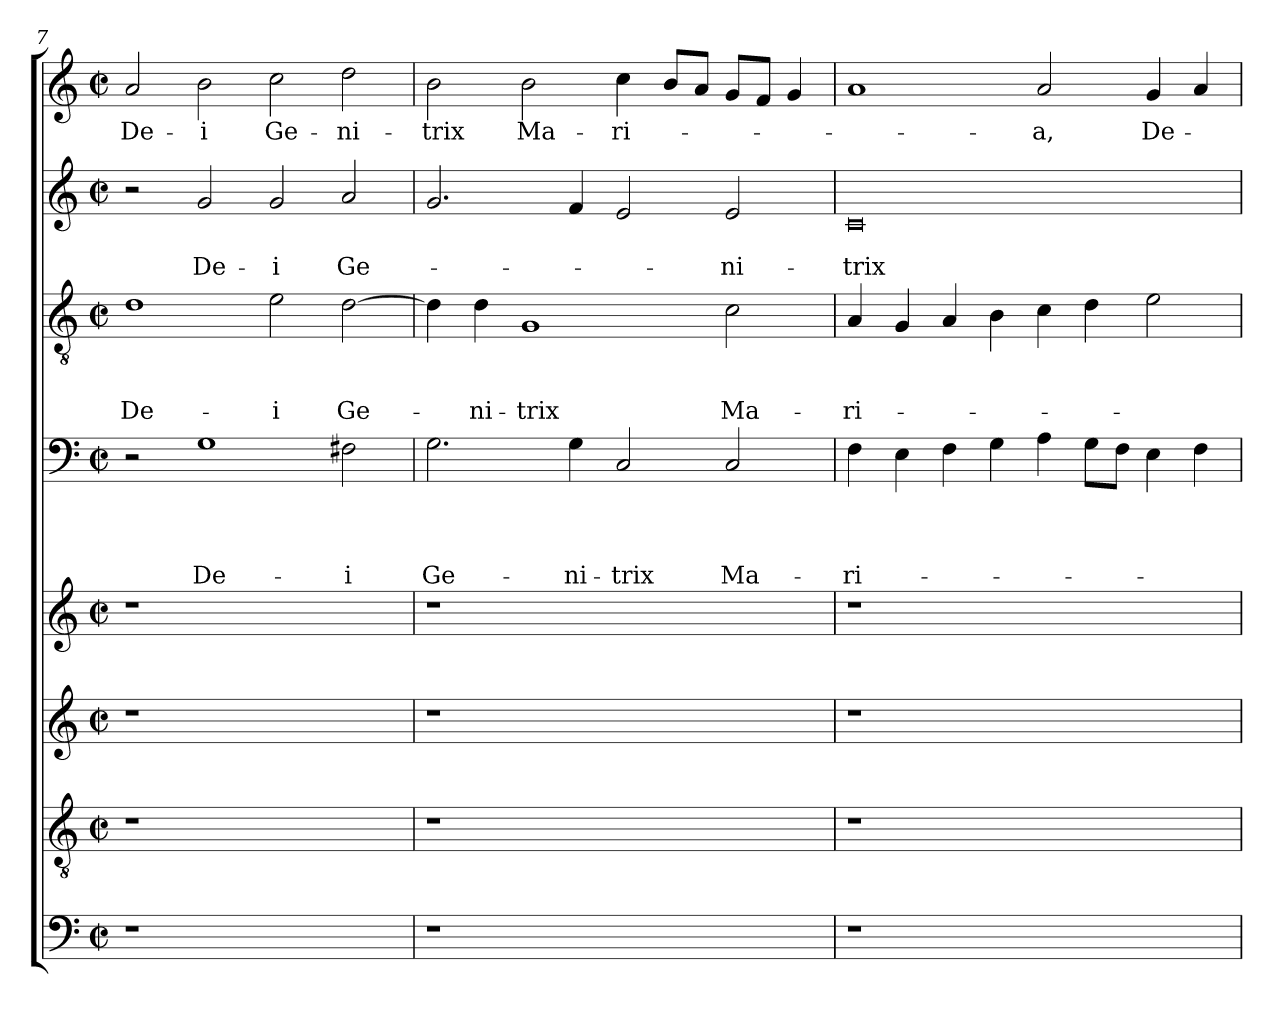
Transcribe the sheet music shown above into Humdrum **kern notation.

**kern	**kern	**kern	**kern	**kern	**text	**text	**text	**text	**kern	**text	**text	**text	**kern	**text	**text	**kern	**text
*part8	*part7	*part6	*part5	*part4	*part4	*part4	*part4	*part4	*part3	*part3	*part3	*part3	*part2	*part2	*part2	*part1	*part1
*staff8	*staff7	*staff6	*staff5	*staff4	*staff4	*staff4	*staff4	*staff4	*staff3	*staff3	*staff3	*staff3	*staff2	*staff2	*staff2	*staff1	*staff1
*clefF4	*clefGv2	*clefG2	*clefG2	*clefF4	*	*	*	*	*clefGv2	*	*	*	*clefG2	*	*	*clefG2	*
*k[]	*k[]	*k[]	*k[]	*k[]	*	*	*	*	*k[]	*	*	*	*k[]	*	*	*k[]	*
*C:	*C:	*C:	*C:	*C:	*	*	*	*	*C:	*	*	*	*C:	*	*	*C:	*
*M2/2	*M2/2	*M2/2	*M2/2	*M2/2	*	*	*	*	*M2/2	*	*	*	*M2/2	*	*	*M2/2	*
*met(c|)	*met(c|)	*met(c|)	*met(c|)	*met(c|)	*	*	*	*	*met(c|)	*	*	*	*met(c|)	*	*	*met(c|)	*
=7	=7	=7	=7	=7	=7	=7	=7	=7	=7	=7	=7	=7	=7	=7	=7	=7	=7
1r	1r	1r	1r	2r	.	.	.	.	1d	.	.	De-	2r	.	.	2a/	De-
.	.	.	.	1G	.	.	.	De-	.	.	.	.	2g/	.	De-	2b\	-i
1ryy	1ryy	1ryy	1ryy	.	.	.	.	.	2e\	.	.	-i	2g/	.	-i	2cc\	Ge-
.	.	.	.	2F#X\	.	.	.	-i	[2d\	.	.	Ge-	2a/	.	Ge-	2dd\	-ni-
=8	=8	=8	=8	=8	=8	=8	=8	=8	=8	=8	=8	=8	=8	=8	=8	=8	=8
1r	1r	1r	1r	2.G\	.	.	.	Ge-	4d\]	.	.	.	2.g/	.	.	2b\	-trix
.	.	.	.	.	.	.	.	.	4d\	.	.	-ni-	.	.	.	.	.
.	.	.	.	.	.	.	.	.	1G	.	.	-trix	.	.	.	2b\	Ma-
.	.	.	.	4G\	.	.	.	-ni-	.	.	.	.	4f/	.	.	.	.
1ryy	1ryy	1ryy	1ryy	2C/	.	.	.	-trix	.	.	.	.	2e/	.	.	4cc\	-ri-
.	.	.	.	.	.	.	.	.	.	.	.	.	.	.	.	8b/L	.
.	.	.	.	.	.	.	.	.	.	.	.	.	.	.	.	8a/J	.
.	.	.	.	2C/	.	.	.	Ma-	2c\	.	.	Ma-	2e/	.	-ni-	8g/L	.
.	.	.	.	.	.	.	.	.	.	.	.	.	.	.	.	8f/J	.
.	.	.	.	.	.	.	.	.	.	.	.	.	.	.	.	4g/	.
=9	=9	=9	=9	=9	=9	=9	=9	=9	=9	=9	=9	=9	=9	=9	=9	=9	=9
1r	1r	1r	1r	4F\	.	.	.	-ri-	4A/	.	.	-ri-	0c	.	-trix	1a	.
.	.	.	.	4E\	.	.	.	.	4G/	.	.	.	.	.	.	.	.
.	.	.	.	4F\	.	.	.	.	4A/	.	.	.	.	.	.	.	.
.	.	.	.	4G\	.	.	.	.	4B\	.	.	.	.	.	.	.	.
1ryy	1ryy	1ryy	1ryy	4A\	.	.	.	.	4c\	.	.	.	.	.	.	2a/	-a,
.	.	.	.	8G\L	.	.	.	.	4d\	.	.	.	.	.	.	.	.
.	.	.	.	8F\J	.	.	.	.	.	.	.	.	.	.	.	.	.
.	.	.	.	4E\	.	.	.	.	2e\	.	.	.	.	.	.	4g/	De-
.	.	.	.	4F\	.	.	.	.	.	.	.	.	.	.	.	4a/	.
=	=	=	=	=	=	=	=	=	=	=	=	=	=	=	=	=	=
*-	*-	*-	*-	*-	*-	*-	*-	*-	*-	*-	*-	*-	*-	*-	*-	*-	*-
